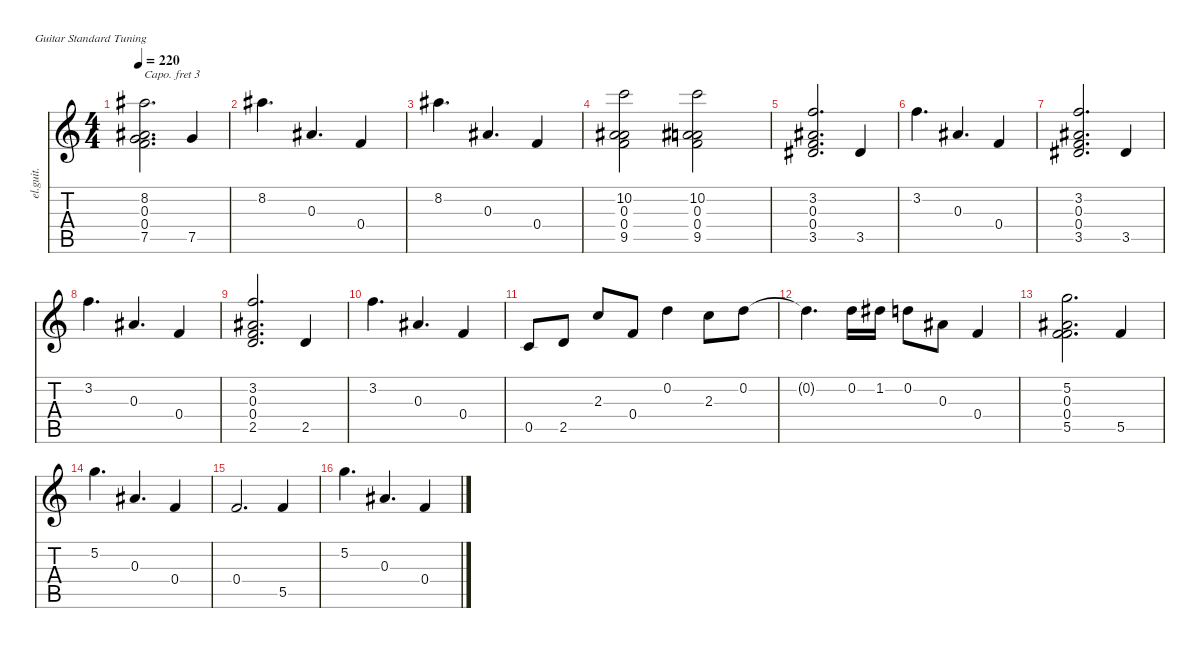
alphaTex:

\defaultSystemsLayout 4
\hideDynamics
\bracketExtendMode nobrackets
\otherSystemsTrackNameOrientation horizontal
\track ("Clean Guitar" "el.guit.") {instrument electricguitarclean}
\staff {score tabs}
\capo 3
\tuning (E4 B3 G3 D3 A2 E2)
\ts (4 4)
\tempo 220
\clef g2
\ks c
(7.5 0.4 0.3{acc #} 8.2{acc #}).2{d dy mf beam Down} 7.5.4{beam Up} |
8.2{acc #}.4{d beam Down} 0.3{acc #}.4{d beam Up} 0.4.4{beam Up} |
8.2{acc #}.4{d beam Down} 0.3{acc #}.4{d beam Up} 0.4.4{beam Up} |
(9.5 0.4 0.3{acc #} 10.2).2{beam Down} (9.5 0.4 0.3{acc #} 10.2).2{beam Down} |
(3.5{acc #} 3.2 0.3{acc #} 0.4).2{d beam Up} 3.5{acc #}.4{beam Up} |
3.2.4{d beam Down} 0.3{acc #}.4{d beam Up} 0.4.4{beam Up} |
(3.5{acc #} 3.2 0.4 0.3{acc #}).2{d beam Up} 3.5{acc #}.4{beam Up} |
3.2.4{d beam Down} 0.3{acc #}.4{d beam Up} 0.4.4{beam Up} |
(2.5 0.4 0.3{acc #} 3.2).2{d beam Up} 2.5.4{beam Up} |
3.2.4{d beam Down} 0.3{acc #}.4{d beam Up} 0.4.4{beam Up} |
0.5.8{beam Up} 2.5.8{beam Up} 2.3.8{beam Up} 0.4.8{beam Up} 0.2.4{beam Down} 2.3.8{beam Down} 0.2.8{beam Down} |
0.2{t}.4{d beam Down} 0.2.16{beam Down} 1.2{acc #}.16{beam Down} 0.2.8{beam Down} 0.3{acc #}.8{beam Down} 0.4.4{beam Up} |
(5.5 5.2 0.3{acc #} 0.4).2{d beam Down} 5.5.4{beam Up} |
5.2.4{d beam Down} 0.3{acc #}.4{d beam Up} 0.4.4{beam Up} |
0.4.2{d beam Up} 5.5.4{beam Up} |
5.2.4{d beam Down} 0.3{acc #}.4{d beam Up} 0.4.4{beam Up}
